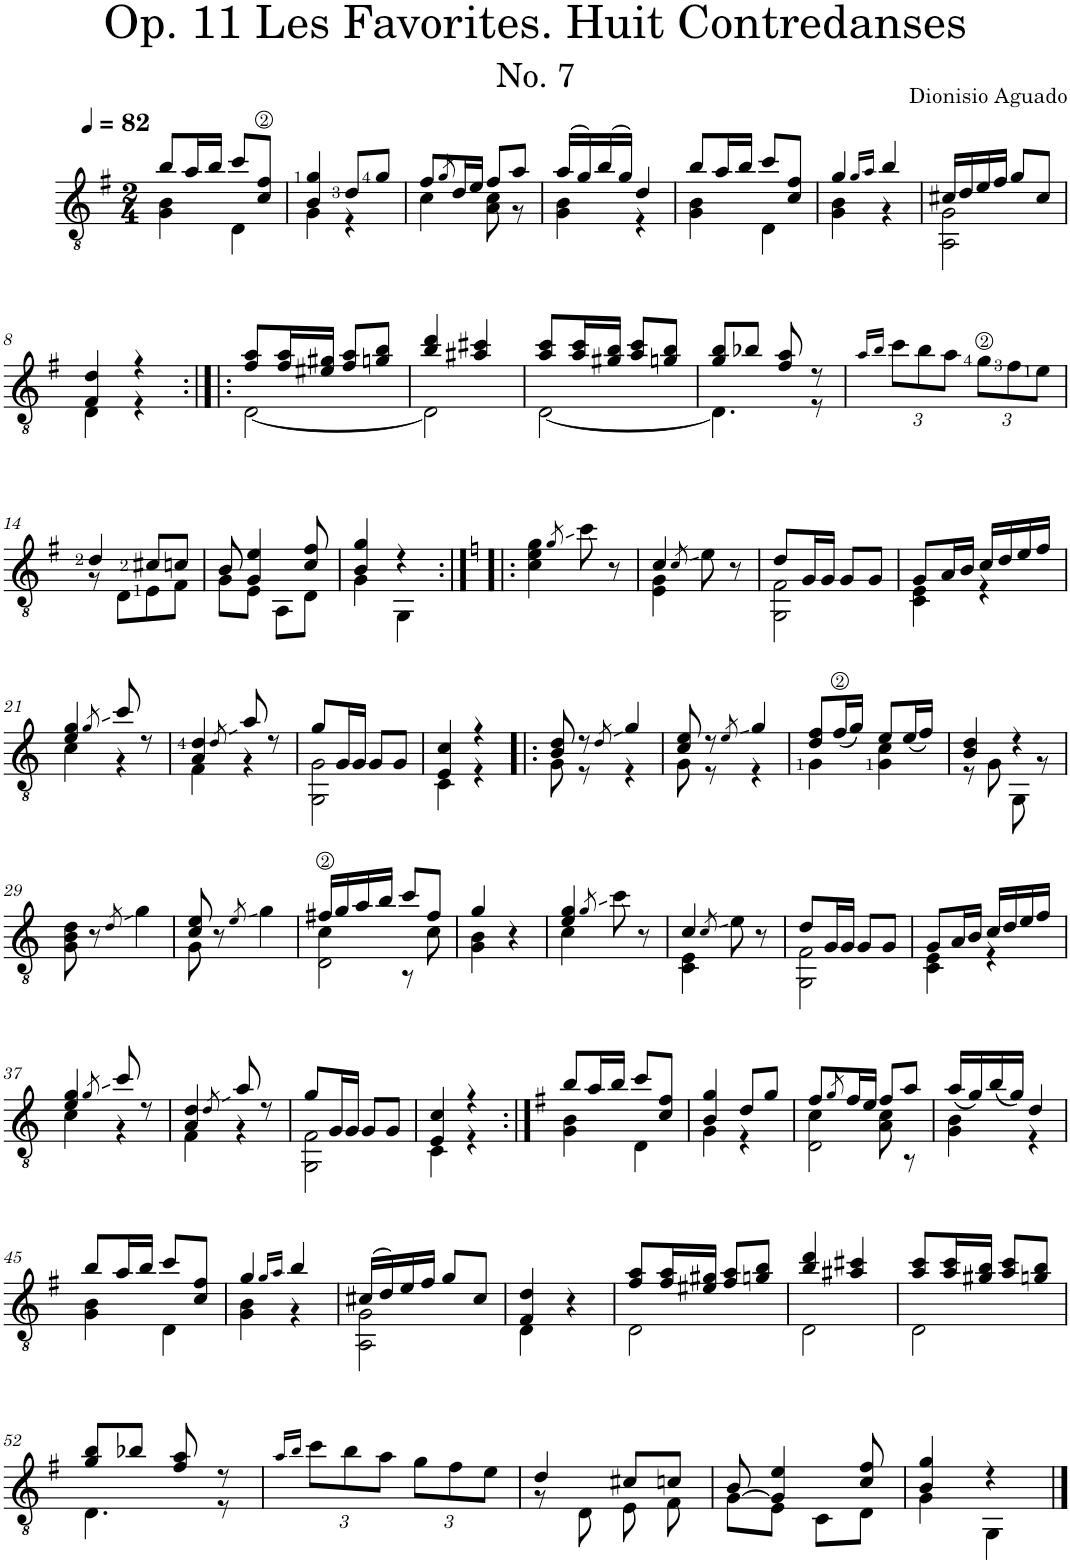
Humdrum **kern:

**kern
*part1
*staff1
*I"Classical Guitar
*I'Guit.
*clefGv2
*k[f#]
*G:
*M2/4
*MM82
=1
*^
8b/L	4G\ 4B\
16a/L	.
16b/JJ	.
8cc/L	4D\
8c/ 8f#/J	.
=2	=2
4B/ 4g/	4G\
8d/L	4r
8g/J	.
=3	=3
8f#/L	4c\
8qg/	.
16d/L	.
16e/JJ	.
8f#/L	8A\ 8c\
8a/J	8r
=4	=4
(16a/LL	4G\ 4B\
16g/)	.
(16b/	.
16g/JJ)	.
4d/	4r
=5	=5
8b/L	4G\ 4B\
16a/L	.
16b/JJ	.
8cc/L	4D\
8c/ 8f#/J	.
=6	=6
4g/	4G\ 4B\
16qg/LL	.
16qa/JJ	.
4b/	4r
=7	=7
16c#X/LL	2AA\ 2G\
16d/	.
16e/	.
16f#/JJ	.
8g/L	.
8c#/J	.
!!LO:LB:g=z	!!
=8	=8
4F#/ 4d/	4D\
4r	4r
=9:|!|:	=9:|!|:
8f#/ 8a/L	[2D\
16f#/ 16a/L	.
16e#X/ 16g#X/JJ	.
8f#/ 8a/L	.
8gn/ 8b/J	.
=10	=10
4b/ 4dd/	2D\]
4a#X/ 4cc#X/	.
=11	=11
8a/ 8cc/L	[2D\
16a/ 16cc/L	.
16g#X/ 16b/JJ	.
8a/ 8cc/L	.
8gn/ 8b/J	.
=12	=12
8g/ 8b/L	4.D\]
8b-X/J	.
8f#/ 8a/	.
8r	8r
*v	*v
=13
16qa/LL
16qb/JJ
*Xbrackettup
12cc\L
12b\
12a\J
12g\L
12f#\
12e\J
!!LO:LB:g=z
=14
*^
4d/	8r
.	8D\L
8c#X/L	8E\
8cn/J	8F#\J
=15	=15
8B/	8G\L
4G/ 4e/	8E\J
.	8AA\L
8c/ 8f#/	8D\J
=16	=16
4B/ 4g/	4G\
4r	4GG\
*v	*v
=17:|!|:
*k[]
*C:
4c\ 4e\ 4g\
8qg/
8cc\
8r
=18
*^
4c/	4E\ 4G\
8qc/	.
8e\	4ryy
8r	.
=19	=19
8d/L	2GG\ 2F\
16G/L	.
16G/JJ	.
8G/L	.
8G/J	.
=20	=20
8G/L	4C\ 4E\
16A/L	.
16B/JJ	.
16c/LL	4r
16d/	.
16e/	.
16f/JJ	.
!!LO:LB:g=z	!!
=21	=21
4e/ 4g/	4c\
8qg/	.
8cc/	4r
8r	.
=22	=22
4A/ 4d/	4F\
8qd/	.
8a/	4r
8r	.
=23	=23
8g/L	2GG\ 2G\
16G/L	.
16G/JJ	.
8G/L	.
8G/J	.
=24	=24
4E/ 4c/	4C\
4r	4r
=25!|:	=25!|:
*k[]	*
*C:	*
8B/ 8d/	8G\
8r	8r
8qd/	.
4g/	4r
=26	=26
8c/ 8e/	8G\
8r	8r
8qe/	.
4g/	4r
=27	=27
8d/ 8f/L	4G\
(<16f/L	.
16g/JJ)	.
8e/L	4G\ 4c\
(<16e/L	.
16f/JJ)	.
=28	=28
4B/ 4d/	8r
.	8G\
4r	8GG\
.	8r
*v	*v
!!LO:LB:g=z
=29
8G\ 8B\ 8d\
8r
8qd/
4g\
=30
*^
8c/ 8e/	8G\
8r	4.ryy
8qe/	.
4g\	.
=31	=31
*	*^
16f#X/LL	2D\	4c\
16g/	.	.
16a/	.	.
16b/JJ	.	.
8cc/L	.	8r
8f#/J	.	8c\
*	*v	*v
=32	=32
4g/	4G\ 4B\
4r	4ryy
=33	=33
4e/ 4g/	4c\
8qg/	.
8cc\	4ryy
8r	.
=34	=34
4c/	4C\ 4E\
8qc/	.
8e\	4ryy
8r	.
=35	=35
8d/L	2GG\ 2F\
16G/L	.
16G/JJ	.
8G/L	.
8G/J	.
=36	=36
8G/L	4C\ 4E\
16A/L	.
16B/JJ	.
16c/LL	4r
16d/	.
16e/	.
16f/JJ	.
!!LO:LB:g=z	!!
=37	=37
4e/ 4g/	4c\
8qg/	.
8cc/	4r
8r	.
=38	=38
4A/ 4d/	4F\
8qd/	.
8a/	4r
8r	.
=39	=39
8g/L	2GG\ 2F\
16G/L	.
16G/JJ	.
8G/L	.
8G/J	.
=40	=40
4E/ 4c/	4C\
4r	4r
=41:|!	=41:|!
*k[f#]	*
*G:	*
8b/L	4G\ 4B\
16a/L	.
16b/JJ	.
8cc/L	4D\
8c/ 8f#/J	.
=42	=42
4B/ 4g/	4G\
8d/L	4r
8g/J	.
=43	=43
*	*^
8f#/L	2D\	4c\
8qg/	.	.
16f#/L	.	.
16e/JJ	.	.
8f#/L	.	8A\ 8c\
8a/J	.	8r
*	*v	*v
=44	=44
(<16a/LL	4G\ 4B\
16g/)	.
(<16b/	.
16g/JJ)	.
4d/	4r
!!LO:LB:g=z	!!
=45	=45
8b/L	4G\ 4B\
16a/L	.
16b/JJ	.
8cc/L	4D\
8c/ 8f#/J	.
=46	=46
4g/	4G\ 4B\
16qg/LL	.
16qa/JJ	.
4b/	4r
=47	=47
(16c#X/LL	2AA\ 2G\
16d/)	.
16e/	.
16f#/JJ	.
8g/L	.
8c#/J	.
=48	=48
4F#/ 4d/	4D\
4r	4ryy
=49	=49
8f#/ 8a/L	2D\
16f#/ 16a/L	.
16e#X/ 16g#X/JJ	.
8f#/ 8a/L	.
8gn/ 8b/J	.
=50	=50
4b/ 4dd/	2D\
4a#X/ 4cc#X/	.
=51	=51
8a/ 8cc/L	2D\
16a/ 16cc/L	.
16g#X/ 16b/JJ	.
8a/ 8cc/L	.
8gn/ 8b/J	.
!!LO:LB:g=z	!!
=52	=52
8g/ 8b/L	4.D\
8b-X/J	.
8f#/ 8a/	.
8r	8r
*v	*v
=53
16qa/LL
16qb/JJ
12cc\L
12b\
12a\J
12g\L
12f#\
12e\J
=54
*^
4d/	8r
.	8D\
8c#X/L	8E\
8cn/J	8F#\
=55	=55
8B/	[>8G\L
4G/] 4e/	8E\J
.	8C\L
8c/ 8f#/	8D\J
=56	=56
4B/ 4g/	4G\
4r	4GG\
*v	*v
==
*-
